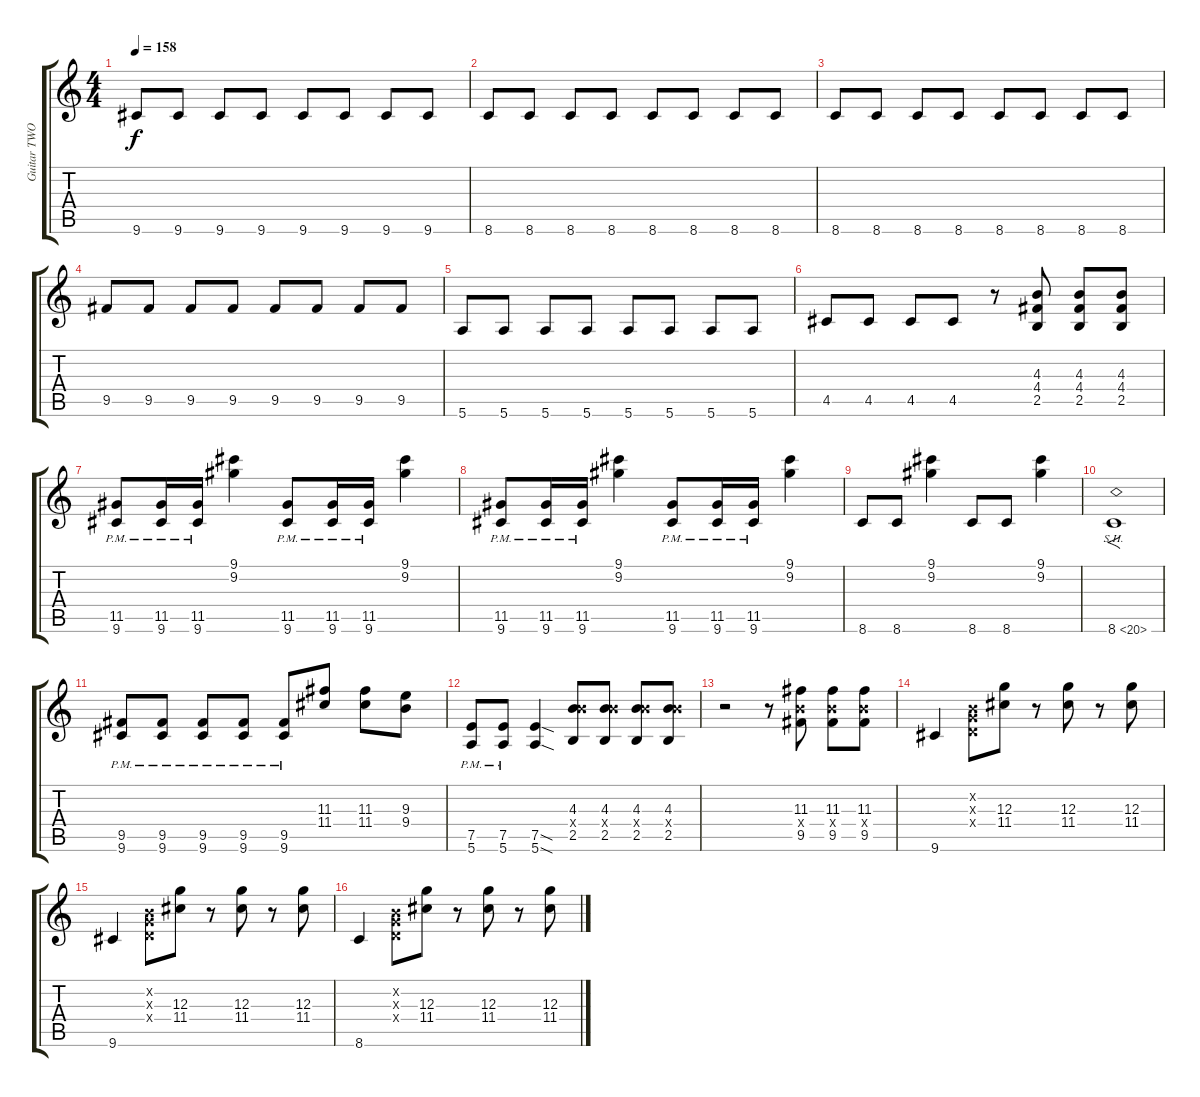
\track ("Guitar TWO" "Guitar TWO") {instrument distortionguitar}
\staff {score tabs}
\tuning (E4 B3 G3 D3 A2 E2) {hide}
\ts (4 4)
\tempo 158
\clef g2
\ks c
9.6.8{dy f} 9.6.8 9.6.8 9.6.8 9.6.8 9.6.8 9.6.8 9.6.8 |
8.6.8 8.6.8 8.6.8 8.6.8 8.6.8 8.6.8 8.6.8 8.6.8 |
8.6.8 8.6.8 8.6.8 8.6.8 8.6.8 8.6.8{volume 10} 8.6.8 8.6.8 |
9.5.8{volume 10} 9.5.8 9.5.8 9.5.8 9.5.8 9.5.8 9.5.8 9.5.8 |
5.6.8{volume 10} 5.6.8 5.6.8 5.6.8 5.6.8 5.6.8 5.6.8 5.6.8 |
4.5.8{volume 10} 4.5.8 4.5.8 4.5.8 r.8 (4.3 4.4 2.5).8 (4.3 4.4 2.5).8 (4.3 4.4 2.5).8 |
(11.5{pm} 9.6{pm}).8{volume 16} (11.5{pm} 9.6{pm}).16 (11.5{pm} 9.6{pm}).16 (9.1 9.2).4 (11.5{pm} 9.6{pm}).8 (11.5{pm} 9.6{pm}).16 (11.5{pm} 9.6{pm}).16 (9.1 9.2).4 |
(11.5{pm} 9.6{pm}).8 (11.5{pm} 9.6{pm}).16 (11.5{pm} 9.6{pm}).16 (9.1 9.2).4 (11.5{pm} 9.6{pm}).8 (11.5{pm} 9.6{pm}).16 (11.5{pm} 9.6{pm}).16 (9.1 9.2).4 |
8.6.8 8.6.8 (9.1 9.2).4 8.6.8 8.6.8 (9.1 9.2).4 |
8.6{sh 12}.1{f} |
(9.5{pm} 9.6{pm}).8 (9.5{pm} 9.6{pm}).8 (9.5{pm} 9.6{pm}).8 (9.5{pm} 9.6{pm}).8 (9.5{pm} 9.6{pm}).8 (11.3 11.4).8 (11.3 11.4).8 (9.3 9.4).8 |
(7.5{pm} 5.6{pm}).8 (7.5{pm} 5.6{pm}).8 (7.5{sod} 5.6{sod}).4 (4.3 9.4{x} 2.5).8 (4.3 9.4{x} 2.5).8 (4.3 9.4{x} 2.5).8 (4.3 9.4{x} 2.5).8 |
r.2 r.8 (11.3 9.4{x} 9.5).8 (11.3 9.4{x} 9.5).8 (11.3 9.4{x} 9.5).8 |
9.6.4 (0.2{x} 0.3{x} 0.4{x}).8 (12.3 11.4).8 r.8 (12.3 11.4).8 r.8 (12.3 11.4).8 |
9.6.4 (0.2{x} 0.3{x} 0.4{x}).8 (12.3 11.4).8 r.8 (12.3 11.4).8 r.8 (12.3 11.4).8 |
8.6.4 (0.2{x} 0.3{x} 0.4{x}).8 (12.3 11.4).8 r.8 (12.3 11.4).8 r.8 (12.3 11.4).8
